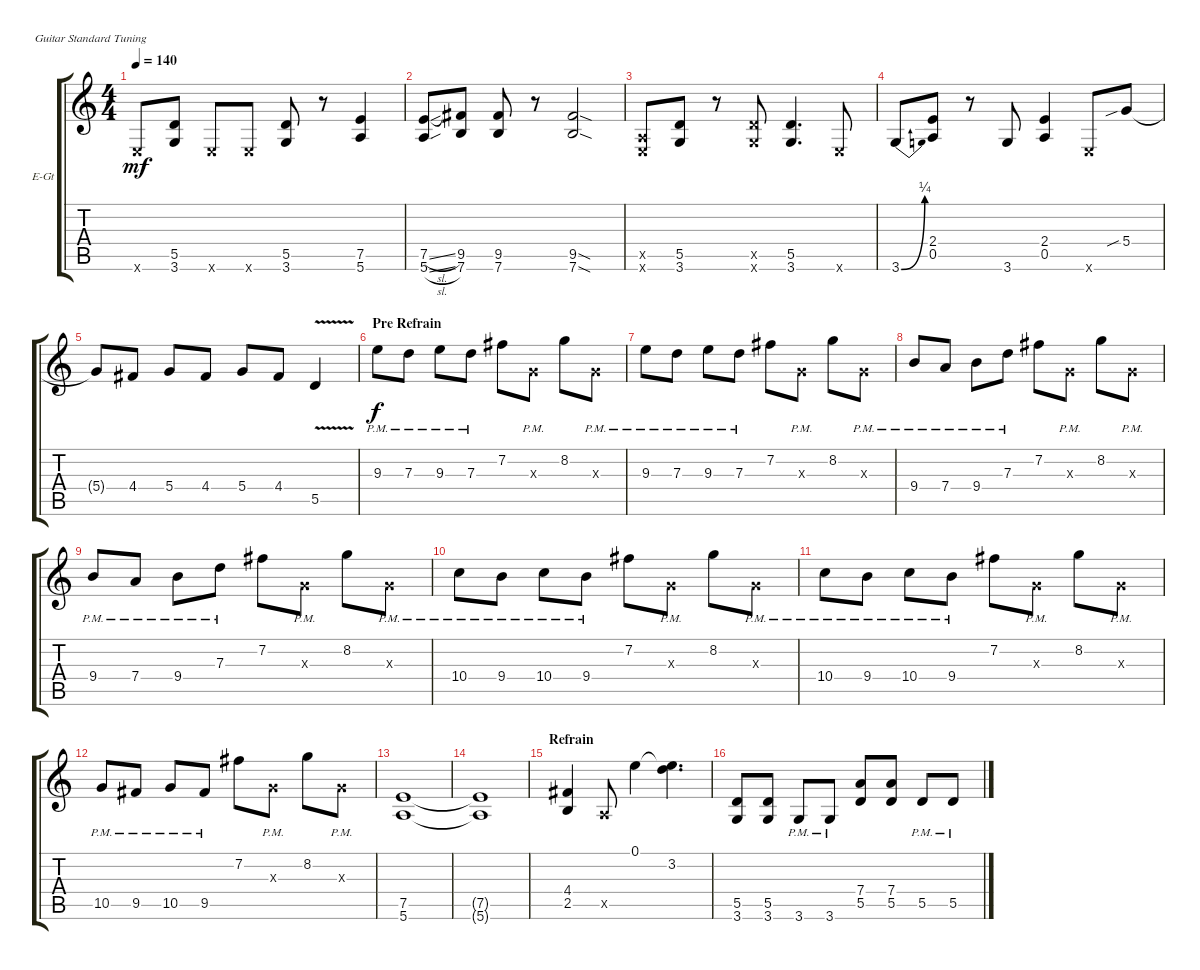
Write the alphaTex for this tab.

\bracketExtendMode groupsimilarinstruments
\firstSystemTrackNameOrientation horizontal
\otherSystemsTrackNameOrientation horizontal
\track ("Electric Guitar 2" "E-Gt") {instrument distortionguitar}
\staff {score tabs}
\tuning (E4 B3 G3 D3 A2 E2)
\ts (4 4)
\tempo 140
\clef g2
\ks c
0.6{x}.8{dy mf} (3.6 5.5).8 0.6{x}.8 0.6{x}.8 (3.6 5.5).8 r.8 (5.6 7.5).4 |
(5.6{sl} 7.5{sl}).8 (7.6 9.5).8 (7.6 9.5).8 r.8 (9.5{sod} 7.6{sod}).2 |
(0.5{x} 0.6{x}).8 (3.6 5.5).8 r.8 (3.6{x} 5.5{x}).8 (3.6 5.5).4{d} 0.6{x}.8 |
3.6{be (bend 0 0 21.599999999999998 1)}.8 (0.5 2.4).8 r.8 3.6.8 (0.5 2.4).4 0.6{x}.8 5.4{sib}.8 |
5.4{t}.8 4.4.8 5.4.8 4.4.8 5.4.8 4.4.8 5.5{v}.4 |
\section ("" "Pre Refrain")
9.3{pm}.8{dy f} 7.3{pm}.8 9.3{pm}.8 7.3{pm}.8 7.2.8 0.3{pm x}.8 8.2.8 0.3{pm x}.8 |
9.3{pm}.8 7.3{pm}.8 9.3{pm}.8 7.3{pm}.8 7.2.8 0.3{pm x}.8 8.2.8 0.3{pm x}.8 |
9.4{pm}.8 7.4{pm}.8 9.4{pm}.8 7.3{pm}.8 7.2.8 0.3{pm x}.8 8.2.8 0.3{pm x}.8 |
9.4{pm}.8 7.4{pm}.8 9.4{pm}.8 7.3{pm}.8 7.2.8 0.3{pm x}.8 8.2.8 0.3{pm x}.8 |
10.4{pm}.8 9.4{pm}.8 10.4{pm}.8 9.4{pm}.8 7.2.8 0.3{pm x}.8 8.2.8 0.3{pm x}.8 |
10.4{pm}.8 9.4{pm}.8 10.4{pm}.8 9.4{pm}.8 7.2.8 0.3{pm x}.8 8.2.8 0.3{pm x}.8 |
10.5{pm}.8 9.5{pm}.8 10.5{pm}.8 9.5{pm}.8 7.2.8 0.3{pm x}.8 8.2.8 0.3{pm x}.8 |
(5.6 7.5).1 |
(7.5{t} 5.6{t}).1 |
\section ("" "Refrain")
(2.5 4.4).4 0.5{x}.8 0.1.4 (3.2 0.1{t}).4{d} |
(3.6 5.5).8 (3.6 5.5).8 3.6{pm}.8 3.6{pm}.8 (5.5 7.4).8 (5.5 7.4).8 5.5{pm}.8 5.5{pm}.8
